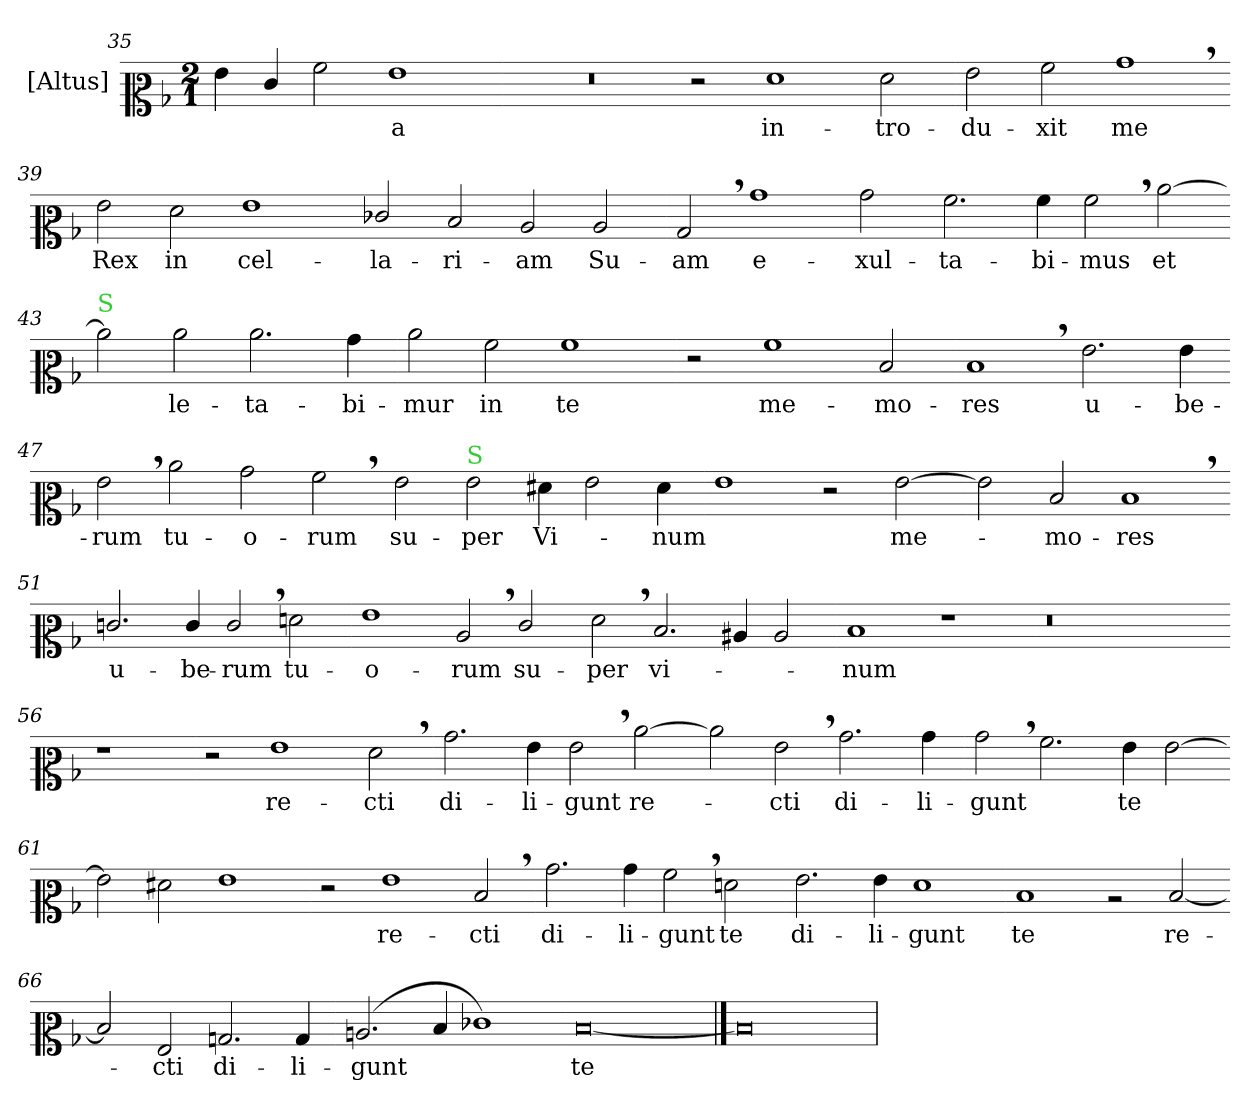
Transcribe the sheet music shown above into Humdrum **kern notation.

**kern	**text
*part1	*part1
*staff1	*staff1
*I"[Altus]	*
*clefC2	*
*k[b-]	*
*M2/1	*
=35	=35
4g\	.
4e/	.
2a\	.
1g	-a
=36-	=36-
0r	.
=37-	=37-
2r	.
1f	in-
2f\	-tro-
=38-	=38-
2g\	-du-
2a\	-xit
1b-,<	me
=39-	=39-
2g\	Rex
2f\	in
1g	cel-
=40-	=40-
2e-X/	-la-
2d/	-ri-
2c/	-am
2c/	Su-
=41-	=41-
2B-,</	-am
1b-	e-
2b-\	-xul-
=42-	=42-
2.a\	-ta-
4a\	-bi-
2a,<\	-mus
[2cc\	et
=43-	=43-
!LO:TX:a:color=limegreen:t=S	!
2cc\]	.
2cc\	le-
2.cc\	-ta-
4b-\	-bi-
=44-	=44-
2cc\	-mur
2a\	in
1a	te
=45-	=45-
2r	.
1a	me-
2d/	-mo-
=46-	=46-
1d,<	-res
2.g\	u-
4g\	-be-
=47-	=47-
2g,<\	-rum
2cc\	tu-
2b-\	-o-
2a,<\	-rum
=48-	=48-
2g\	su-
!LO:TX:a:color=limegreen:t=S	!
2g\	-per
4f#X\	Vi-
2g\	.
4f#\	-num
=49-	=49-
1g	.
2r	.
[2g\	me-
=50-	=50-
2g\]	.
2d/	-mo-
1d,<	-res
=51-	=51-
2.en/	u-
4e/	-be-
2e,</	-rum
2fn\	tu-
=52-	=52-
1g	-o-
2c,</	-rum
2e/	su-
=53-	=53-
2f,<\	-per
2.d/	vi-
4c#X/	.
2c#/	.
=54-	=54-
1d	-num
1r	.
=55-	=55-
0.r	.
=56-	=56-
1r	.
=57-	=57-
2r	.
1g	re-
2f,<\	-cti
=58-	=58-
2.b-\	di-
4g\	-li-
2g,<\	-gunt
[2cc\	re-
=59-	=59-
2cc\]	.
2g,<\	-cti
2.b-\	di-
4b-\	-li-
=60-	=60-
2b-,<\	-gunt
2.a\	.
4g\	te
[2g\	.
=61-	=61-
2g\]	.
2f#X\	.
1g	.
=62-	=62-
2r	.
1g	re-
2d,</	-cti
=63-	=63-
2.b-\	di-
4b-\	-li-
2a,<\	-gunt
2fn\	te
=64-	=64-
2.g\	di-
4g\	-li-
1f	-gunt
=65-	=65-
1d	te
2rc	.
[2d/	re-
=66-	=66-
2d/]	.
2G/	-cti
2.Bn/	di-
4B/	-li-
=67-	=67-
(<2.cn/	-gunt
4d/	.
1e-X)	.
=68-	=68-
[0d	te
==69	==69
0d]	.
=	=
*-	*-
